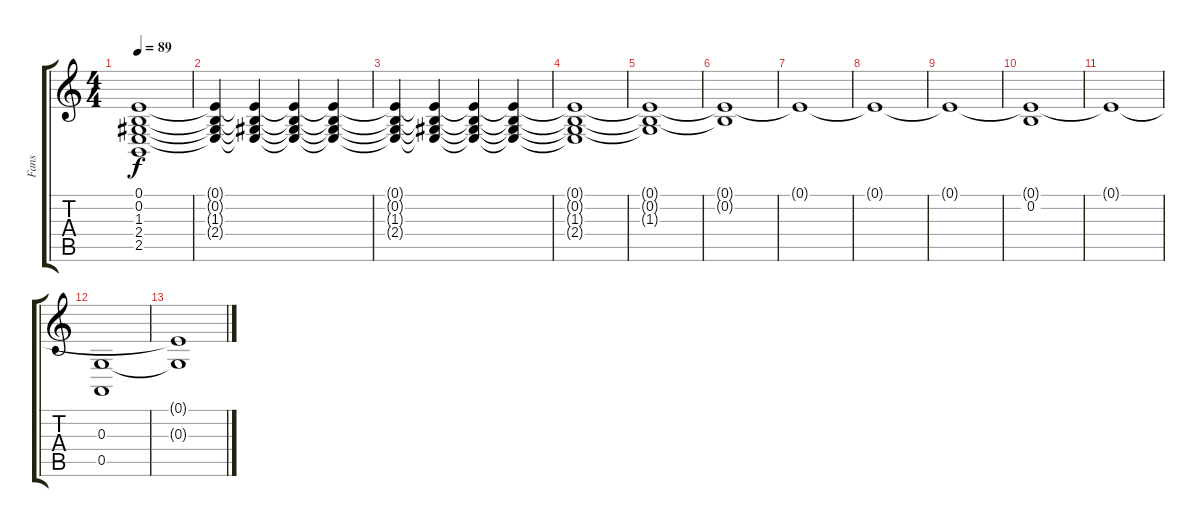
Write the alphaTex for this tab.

\track ("Fans" "Fans") {instrument applause}
\staff {score tabs}
\tuning (E4 B3 G3 D3 A2 E2) {hide}
\ts (4 4)
\tempo 89
\clef g2
\ks c
(0.1 0.2 1.3 2.4 2.5).1{dy f instrument applause} |
(0.1{t} 0.2{t} 1.3{t} 2.4{t}).4{volume 16} (0.1{t} 0.2{t} 1.3{t} 2.4{t}).4 (0.1{t} 0.2{t} 1.3{t} 2.4{t}).4{volume 15} (0.1{t} 0.2{t} 1.3{t} 2.4{t}).4 |
(0.1{t} 0.2{t} 1.3{t} 2.4{t}).4{volume 10} (0.1{t} 0.2{t} 1.3{t} 2.4{t}).4 (0.1{t} 0.2{t} 1.3{t} 2.4{t}).4{volume 10} (0.1{t} 0.2{t} 1.3{t} 2.4{t}).4 |
(0.1{t} 0.2{t} 1.3{t} 2.4{t}).1{volume 10} |
(0.1{t} 0.2{t} 1.3{t}).1{volume 10} |
(0.1{t} 0.2{t}).1{volume 11} |
0.1{t}.1{volume 10} |
0.1{t}.1 |
0.1{t}.1{volume 8} |
(0.1{t} 0.2).1{volume 6} |
0.1{t}.1{volume 5} |
(0.3 0.5).1{volume 3} |
(0.1{t} 0.3{t}).1
